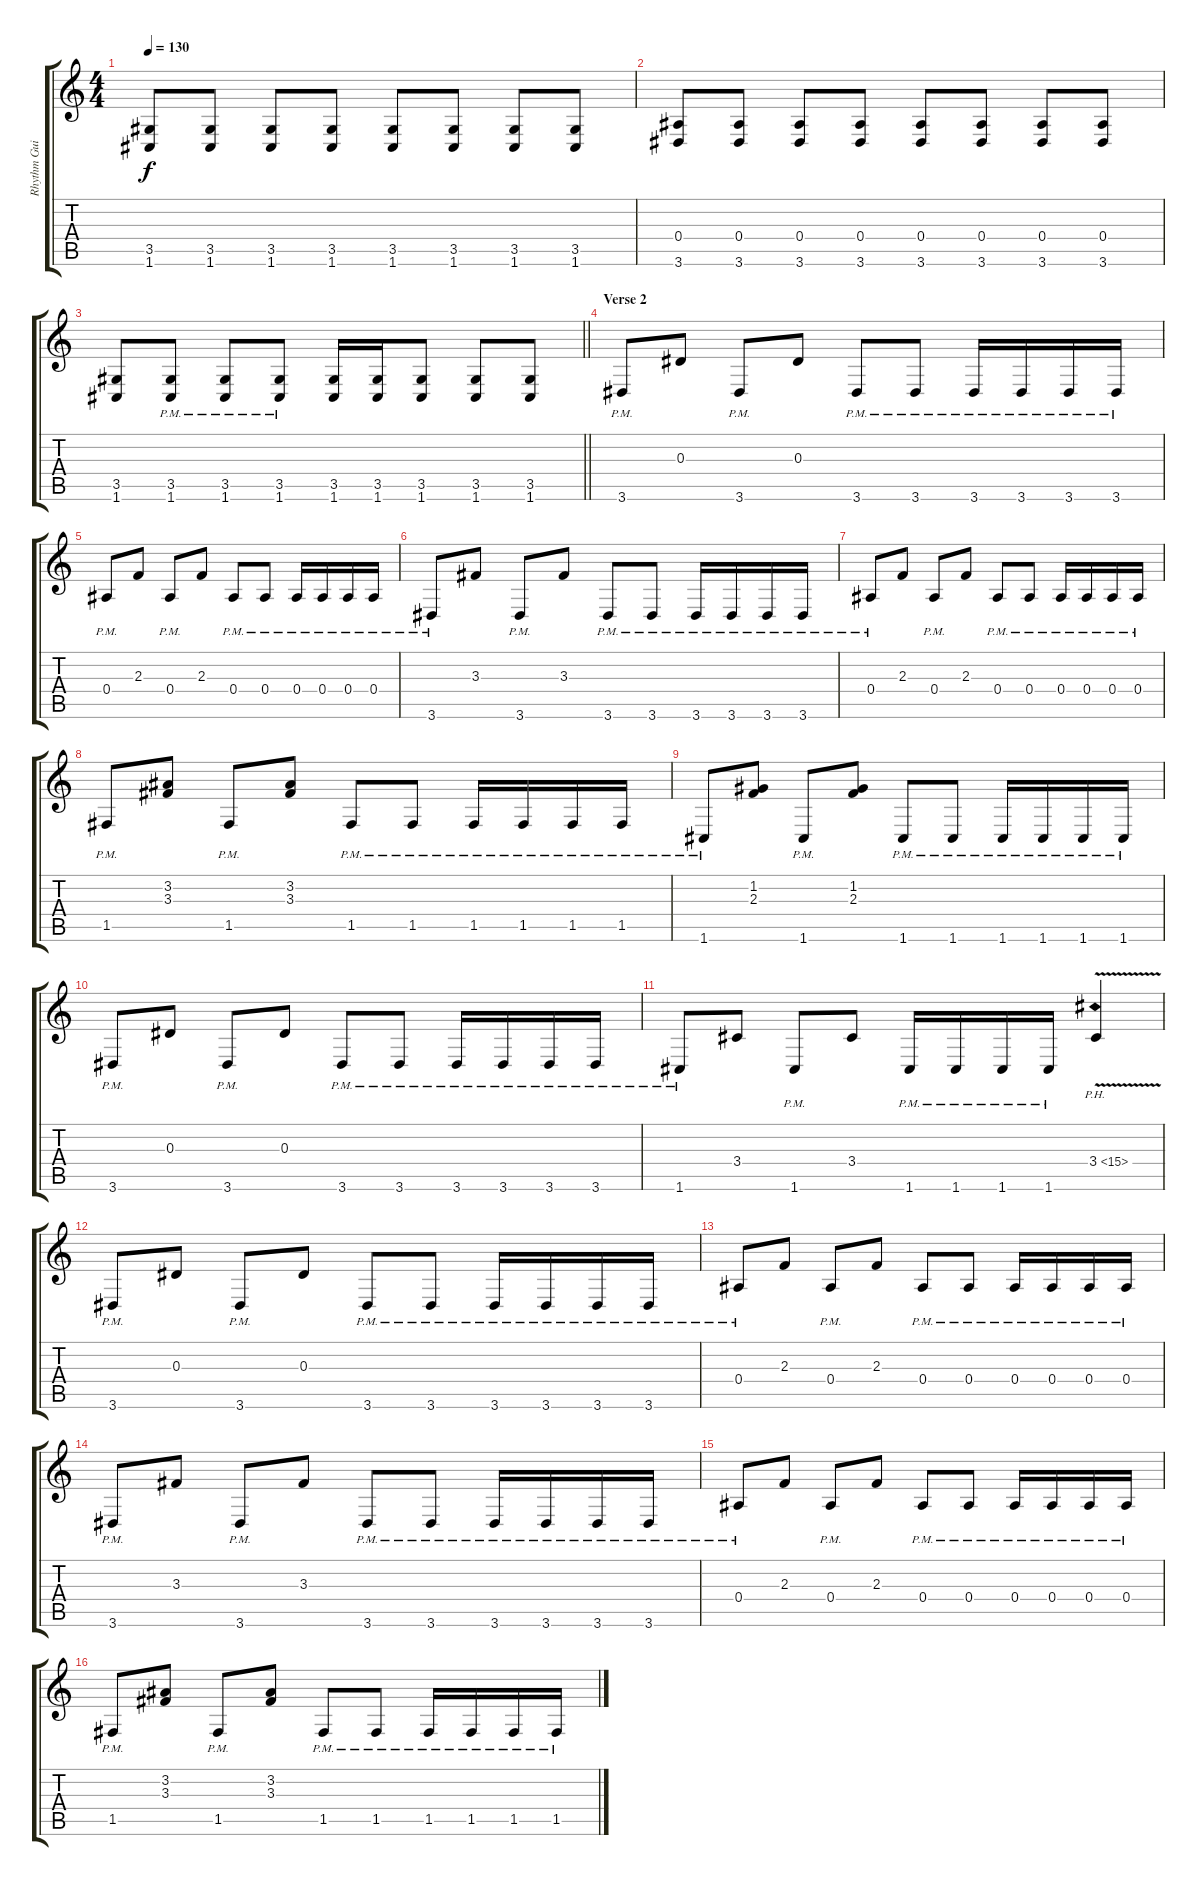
\track ("Rhythm Guitar" "Rhythm Gui") {instrument distortionguitar}
\staff {score tabs}
\tuning (C4 G3 Eb3 Bb2 F2 C2) {hide}
\ts (4 4)
\tempo 130
\clef g2
\ks c
(3.5 1.6).8{dy f} (3.5 1.6).8 (3.5 1.6).8 (3.5 1.6).8 (3.5 1.6).8 (3.5 1.6).8 (3.5 1.6).8 (3.5 1.6).8 |
(0.4 3.6).8 (0.4 3.6).8 (0.4 3.6).8 (0.4 3.6).8 (0.4 3.6).8 (0.4 3.6).8 (0.4 3.6).8 (0.4 3.6).8 |
\barLineRight lightlight
(3.5 1.6).8 (3.5{pm} 1.6{pm}).8 (3.5{pm} 1.6{pm}).8 (3.5{pm} 1.6{pm}).8 (3.5 1.6).16 (3.5 1.6).16 (3.5 1.6).8 (3.5 1.6).8 (3.5 1.6).8 |
\section ("" "Verse 2")
3.6{pm}.8 0.3.8 3.6{pm}.8 0.3.8 3.6{pm}.8 3.6{pm}.8 3.6{pm}.16 3.6{pm}.16 3.6{pm}.16 3.6{pm}.16 |
0.4{pm}.8 2.3.8 0.4{pm}.8 2.3.8 0.4{pm}.8 0.4{pm}.8 0.4{pm}.16 0.4{pm}.16 0.4{pm}.16 0.4{pm}.16 |
3.6{pm}.8 3.3.8 3.6{pm}.8 3.3.8 3.6{pm}.8 3.6{pm}.8 3.6{pm}.16 3.6{pm}.16 3.6{pm}.16 3.6{pm}.16 |
0.4{pm}.8 2.3.8 0.4{pm}.8 2.3.8 0.4{pm}.8 0.4{pm}.8 0.4{pm}.16 0.4{pm}.16 0.4{pm}.16 0.4{pm}.16 |
1.5{pm}.8 (3.2 3.3).8 1.5{pm}.8 (3.2 3.3).8 1.5{pm}.8 1.5{pm}.8 1.5{pm}.16 1.5{pm}.16 1.5{pm}.16 1.5{pm}.16 |
1.6{pm}.8 (1.2 2.3).8 1.6{pm}.8 (1.2 2.3).8 1.6{pm}.8 1.6{pm}.8 1.6{pm}.16 1.6{pm}.16 1.6{pm}.16 1.6{pm}.16 |
3.6{pm}.8 0.3.8 3.6{pm}.8 0.3.8 3.6{pm}.8 3.6{pm}.8 3.6{pm}.16 3.6{pm}.16 3.6{pm}.16 3.6{pm}.16 |
1.6{pm}.8 3.4.8 1.6{pm}.8 3.4.8 1.6{pm}.16 1.6{pm}.16 1.6{pm}.16 1.6{pm}.16 3.4{ph 12 v}.4 |
3.6{pm}.8 0.3.8 3.6{pm}.8 0.3.8 3.6{pm}.8 3.6{pm}.8 3.6{pm}.16 3.6{pm}.16 3.6{pm}.16 3.6{pm}.16 |
0.4{pm}.8 2.3.8 0.4{pm}.8 2.3.8 0.4{pm}.8 0.4{pm}.8 0.4{pm}.16 0.4{pm}.16 0.4{pm}.16 0.4{pm}.16 |
3.6{pm}.8 3.3.8 3.6{pm}.8 3.3.8 3.6{pm}.8 3.6{pm}.8 3.6{pm}.16 3.6{pm}.16 3.6{pm}.16 3.6{pm}.16 |
0.4{pm}.8 2.3.8 0.4{pm}.8 2.3.8 0.4{pm}.8 0.4{pm}.8 0.4{pm}.16 0.4{pm}.16 0.4{pm}.16 0.4{pm}.16 |
1.5{pm}.8 (3.2 3.3).8 1.5{pm}.8 (3.2 3.3).8 1.5{pm}.8 1.5{pm}.8 1.5{pm}.16 1.5{pm}.16 1.5{pm}.16 1.5{pm}.16
